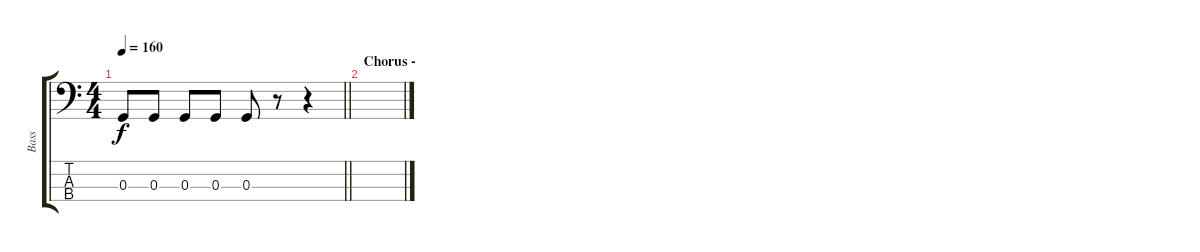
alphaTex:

\track ("Bass" "Bass") {instrument slapbass2}
\staff {score tabs}
\tuning (F2 C2 G1 C1) {hide}
\ts (4 4)
\tempo 160
\clef f4
\barLineRight lightlight
\ks c
0.3.8{dy f} 0.3.8 0.3.8 0.3.8 0.3.8 r.8 r.4 |
\section ("" "Chorus - ")
